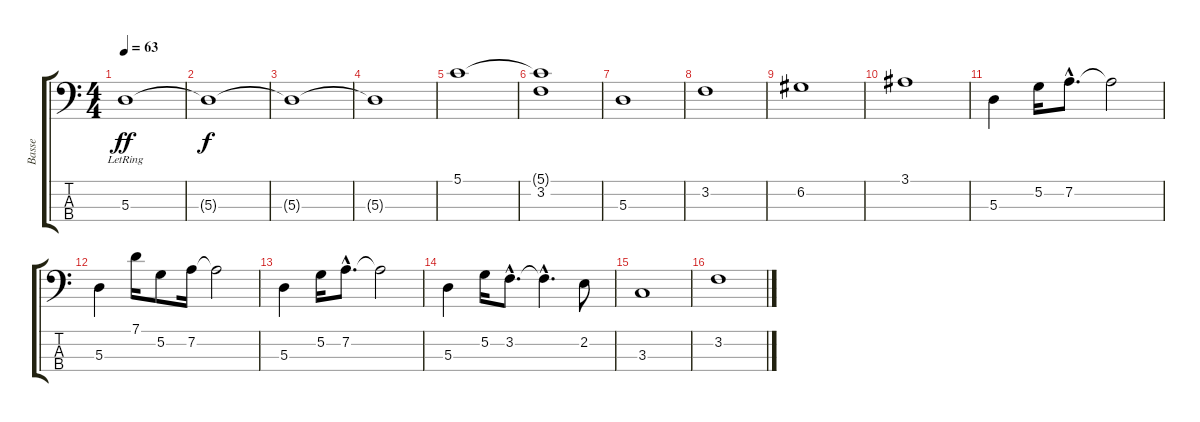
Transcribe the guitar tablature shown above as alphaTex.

\track ("Basse" "Basse") {instrument acousticguitarnylon}
\staff {score tabs}
\tuning (G2 D2 A1 E1) {hide}
\ts (4 4)
\tempo 63
\clef f4
\ks c
5.3{lr}.1{dy ff instrument acousticguitarnylon} |
5.3{t}.1{dy f} |
5.3{t}.1 |
5.3{t}.1 |
5.1.1 |
(5.1{t} 3.2).1 |
5.3.1 |
3.2.1 |
6.2.1 |
3.1.1 |
5.3.4 5.2.16 7.2{hac}.8{d} 7.2{t}.2 |
5.3.4 7.1.16 5.2.8 7.2.16 7.2{t}.2 |
5.3.4 5.2.16 7.2{hac}.8{d} 7.2{t}.2 |
5.3.4 5.2.16 3.2{hac}.8{d} 3.2{hac t}.4{d} 2.2.8 |
3.3.1 |
3.2.1
